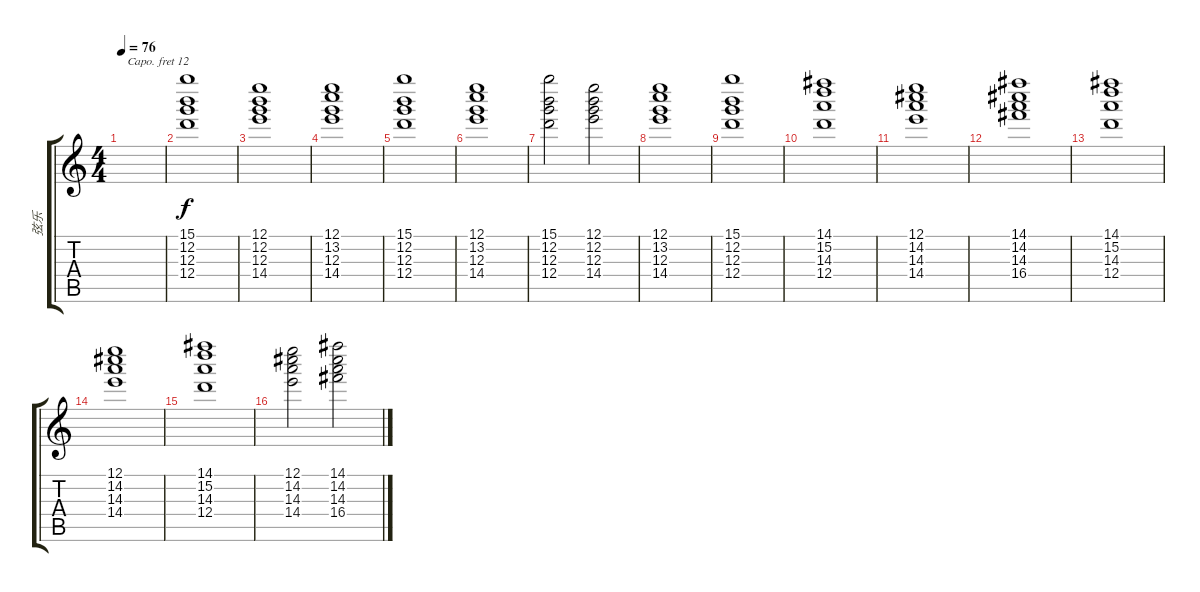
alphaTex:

\track ("弦乐" "弦乐") {instrument overdrivenguitar}
\staff {score tabs}
\capo 12
\tuning (E4 B3 G3 D3 A2 E2) {hide}
\ts (4 4)
\tempo 76
\clef g2
\ks c
|
(15.1 12.2 12.3 12.4).1 |
(12.1 12.2 12.3 14.4).1 |
(12.1 13.2 12.3 14.4).1 |
(15.1 12.2 12.3 12.4).1 |
(12.1 13.2 12.3 14.4).1 |
(15.1 12.2 12.3 12.4).2 (12.1 12.2 12.3 14.4).2 |
(12.1 13.2 12.3 14.4).1 |
(15.1 12.2 12.3 12.4).1 |
(14.1 15.2 14.3 12.4).1 |
(12.1 14.2 14.3 14.4).1 |
(14.1 14.2 14.3 16.4).1 |
(14.1 15.2 14.3 12.4).1 |
(12.1 14.2 14.3 14.4).1 |
(14.1 15.2 14.3 12.4).1 |
(12.1 14.2 14.3 14.4).2 (14.1 14.2 14.3 16.4).2
